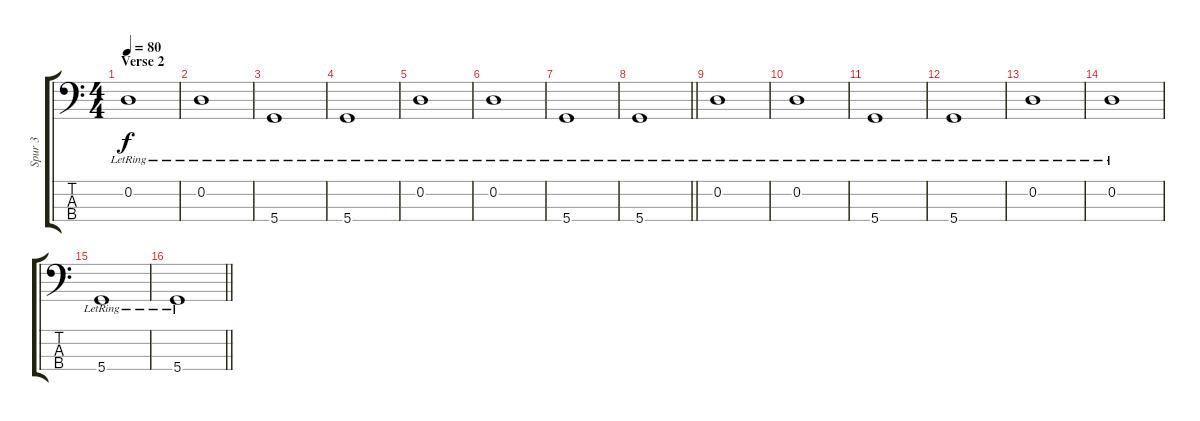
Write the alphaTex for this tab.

\track ("Spur 3" "Spur 3") {instrument electricbassfinger}
\staff {score tabs}
\tuning (G2 D2 A1 D1) {hide}
\ts (4 4)
\section ("" "Verse 2")
\tempo 80
\clef f4
\ks c
0.2{lr}.1{dy f} |
0.2{lr}.1 |
5.4{lr}.1 |
5.4{lr}.1 |
0.2{lr}.1 |
0.2{lr}.1 |
5.4{lr}.1 |
\barLineRight lightlight
5.4{lr}.1 |
0.2{lr}.1 |
0.2{lr}.1 |
5.4{lr}.1 |
5.4{lr}.1 |
0.2{lr}.1 |
0.2{lr}.1 |
5.4{lr}.1 |
\barLineRight lightlight
5.4{lr}.1
